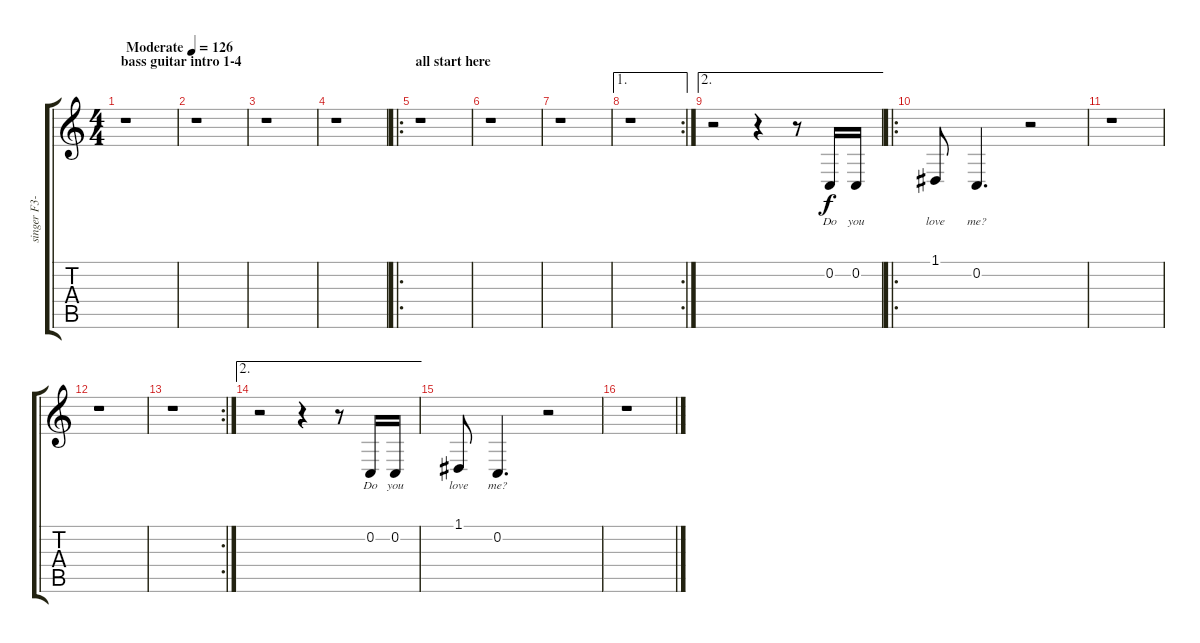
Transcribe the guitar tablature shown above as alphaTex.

\track ("singer F3-D4" "singer F3-") {instrument synthvoice}
\staff {score tabs}
\tuning (D3 C3 B2 A2 G2 F2) {hide}
\ts (4 4)
\section ("" "bass guitar intro 1-4")
\tempo (126 "Moderate")
\clef g2
\ks c
r.1{dy f instrument synthvoice} |
r.1 |
r.1 |
\section ("" "")
r.1 |
\ro
\section ("" "all start here")
r.1 |
r.1 |
r.1 |
\ae 1
\rc 2
r.1 |
\ae 2
\section ("" "")
r.2 r.4 r.8 0.2.16{lyrics (0 "Do") lyrics (1 "") lyrics (2 "") lyrics (3 "") lyrics (4 "")} 0.2.16{lyrics (0 "you") lyrics (1 "") lyrics (2 "") lyrics (3 "") lyrics (4 "")} |
\ro
1.1.8{lyrics (0 "love") lyrics (1 "") lyrics (2 "") lyrics (3 "") lyrics (4 "")} 0.2.4{d lyrics (0 "me?") lyrics (1 "") lyrics (2 "") lyrics (3 "") lyrics (4 "")} r.2 |
r.1 |
r.1 |
\rc 2
\section ("" "")
r.1 |
\ae 2
\section ("" "")
r.2 r.4 r.8 0.2.16{lyrics (0 "Do") lyrics (1 "") lyrics (2 "") lyrics (3 "") lyrics (4 "")} 0.2.16{lyrics (0 "you") lyrics (1 "") lyrics (2 "") lyrics (3 "") lyrics (4 "")} |
1.1.8{lyrics (0 "love") lyrics (1 "") lyrics (2 "") lyrics (3 "") lyrics (4 "")} 0.2.4{d lyrics (0 "me?") lyrics (1 "") lyrics (2 "") lyrics (3 "") lyrics (4 "")} r.2 |
r.1
